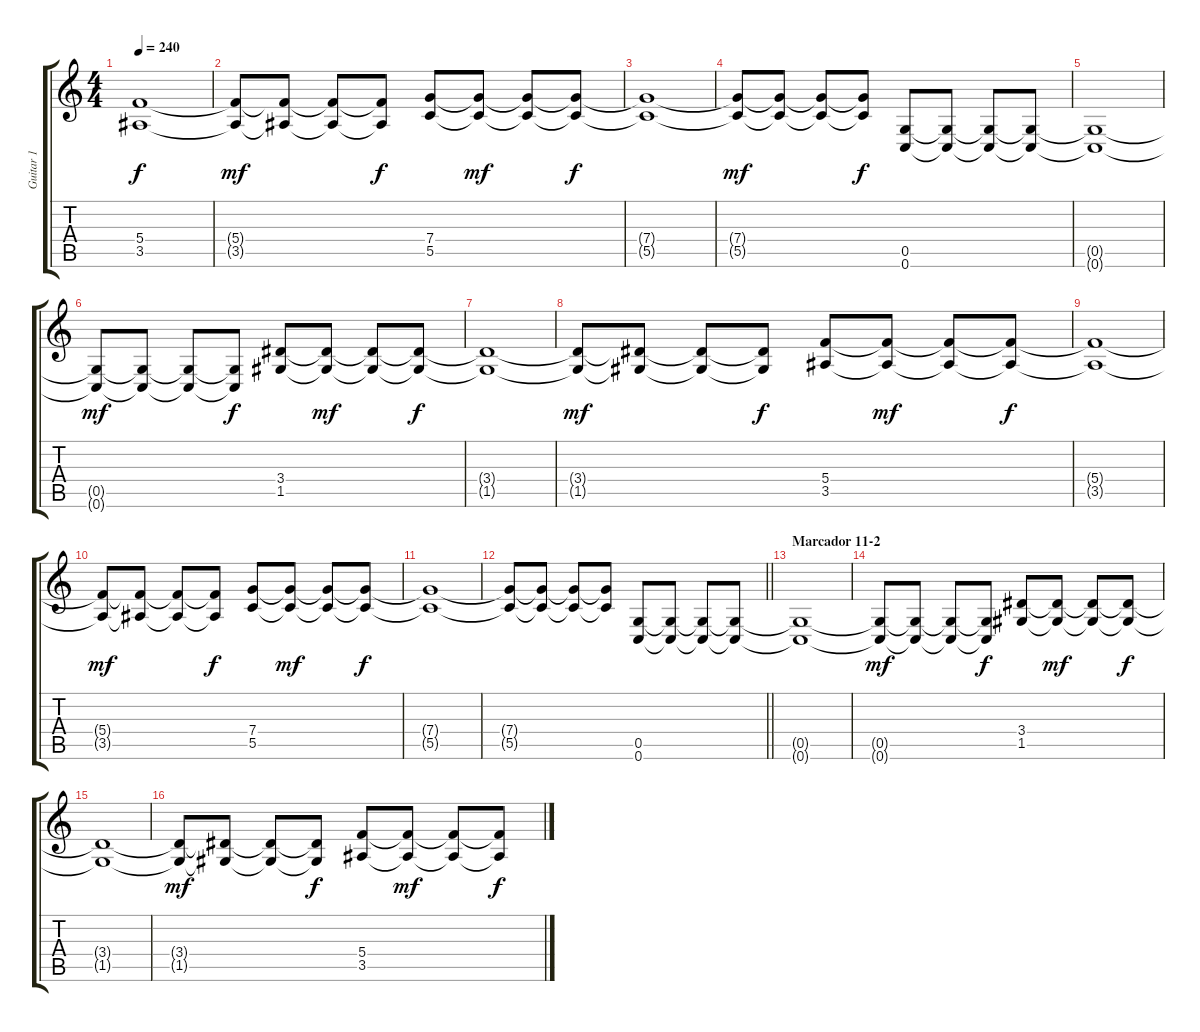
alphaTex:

\track ("Guitar 1" "Guitar 1") {instrument distortionguitar}
\staff {score tabs}
\tuning (D4 A3 F3 C3 G2 C2) {hide}
\ts (4 4)
\tempo 240
\clef g2
\ks c
(5.4{t} 3.5{t}).1{dy f} |
(5.4{t} 3.5{t}).8{dy mf} (5.4{t} 3.5{t}).8 (5.4{t} 3.5{t}).8 (5.4{t} 3.5{t}).8{dy f} (7.4 5.5).8 (7.4{t} 5.5{t}).8{dy mf} (7.4{t} 5.5{t}).8 (7.4{t} 5.5{t}).8{dy f} |
(7.4{t} 5.5{t}).1 |
(7.4{t} 5.5{t}).8{dy mf} (7.4{t} 5.5{t}).8 (7.4{t} 5.5{t}).8 (7.4{t} 5.5{t}).8{dy f} (0.5 0.6).8 (0.5{t} 0.6{t}).8 (0.5{t} 0.6{t}).8 (0.5{t} 0.6{t}).8 |
(0.5{t} 0.6{t}).1 |
(0.5{t} 0.6{t}).8{dy mf} (0.5{t} 0.6{t}).8 (0.5{t} 0.6{t}).8 (0.5{t} 0.6{t}).8{dy f} (3.4 1.5).8 (3.4{t} 1.5{t}).8{dy mf} (3.4{t} 1.5{t}).8 (3.4{t} 1.5{t}).8{dy f} |
(3.4{t} 1.5{t}).1 |
(3.4{t} 1.5{t}).8{dy mf} (3.4{t} 1.5{t}).8 (3.4{t} 1.5{t}).8 (3.4{t} 1.5{t}).8{dy f} (5.4 3.5).8 (5.4{t} 3.5{t}).8{dy mf} (5.4{t} 3.5{t}).8 (5.4{t} 3.5{t}).8{dy f} |
(5.4{t} 3.5{t}).1 |
(5.4{t} 3.5{t}).8{dy mf} (5.4{t} 3.5{t}).8 (5.4{t} 3.5{t}).8 (5.4{t} 3.5{t}).8{dy f} (7.4 5.5).8 (7.4{t} 5.5{t}).8{dy mf} (7.4{t} 5.5{t}).8 (7.4{t} 5.5{t}).8{dy f} |
(7.4{t} 5.5{t}).1 |
\barLineRight lightlight
(7.4{t} 5.5{t}).8 (7.4{t} 5.5{t}).8 (7.4{t} 5.5{t}).8 (7.4{t} 5.5{t}).8 (0.5 0.6).8 (0.5{t} 0.6{t}).8 (0.5{t} 0.6{t}).8 (0.5{t} 0.6{t}).8 |
\section ("" "Marcador 11-2")
(0.5{t} 0.6{t}).1 |
(0.5{t} 0.6{t}).8{dy mf} (0.5{t} 0.6{t}).8 (0.5{t} 0.6{t}).8 (0.5{t} 0.6{t}).8{dy f} (3.4 1.5).8 (3.4{t} 1.5{t}).8{dy mf} (3.4{t} 1.5{t}).8 (3.4{t} 1.5{t}).8{dy f} |
(3.4{t} 1.5{t}).1 |
(3.4{t} 1.5{t}).8{dy mf} (3.4{t} 1.5{t}).8 (3.4{t} 1.5{t}).8 (3.4{t} 1.5{t}).8{dy f} (5.4 3.5).8 (5.4{t} 3.5{t}).8{dy mf} (5.4{t} 3.5{t}).8 (5.4{t} 3.5{t}).8{dy f}
